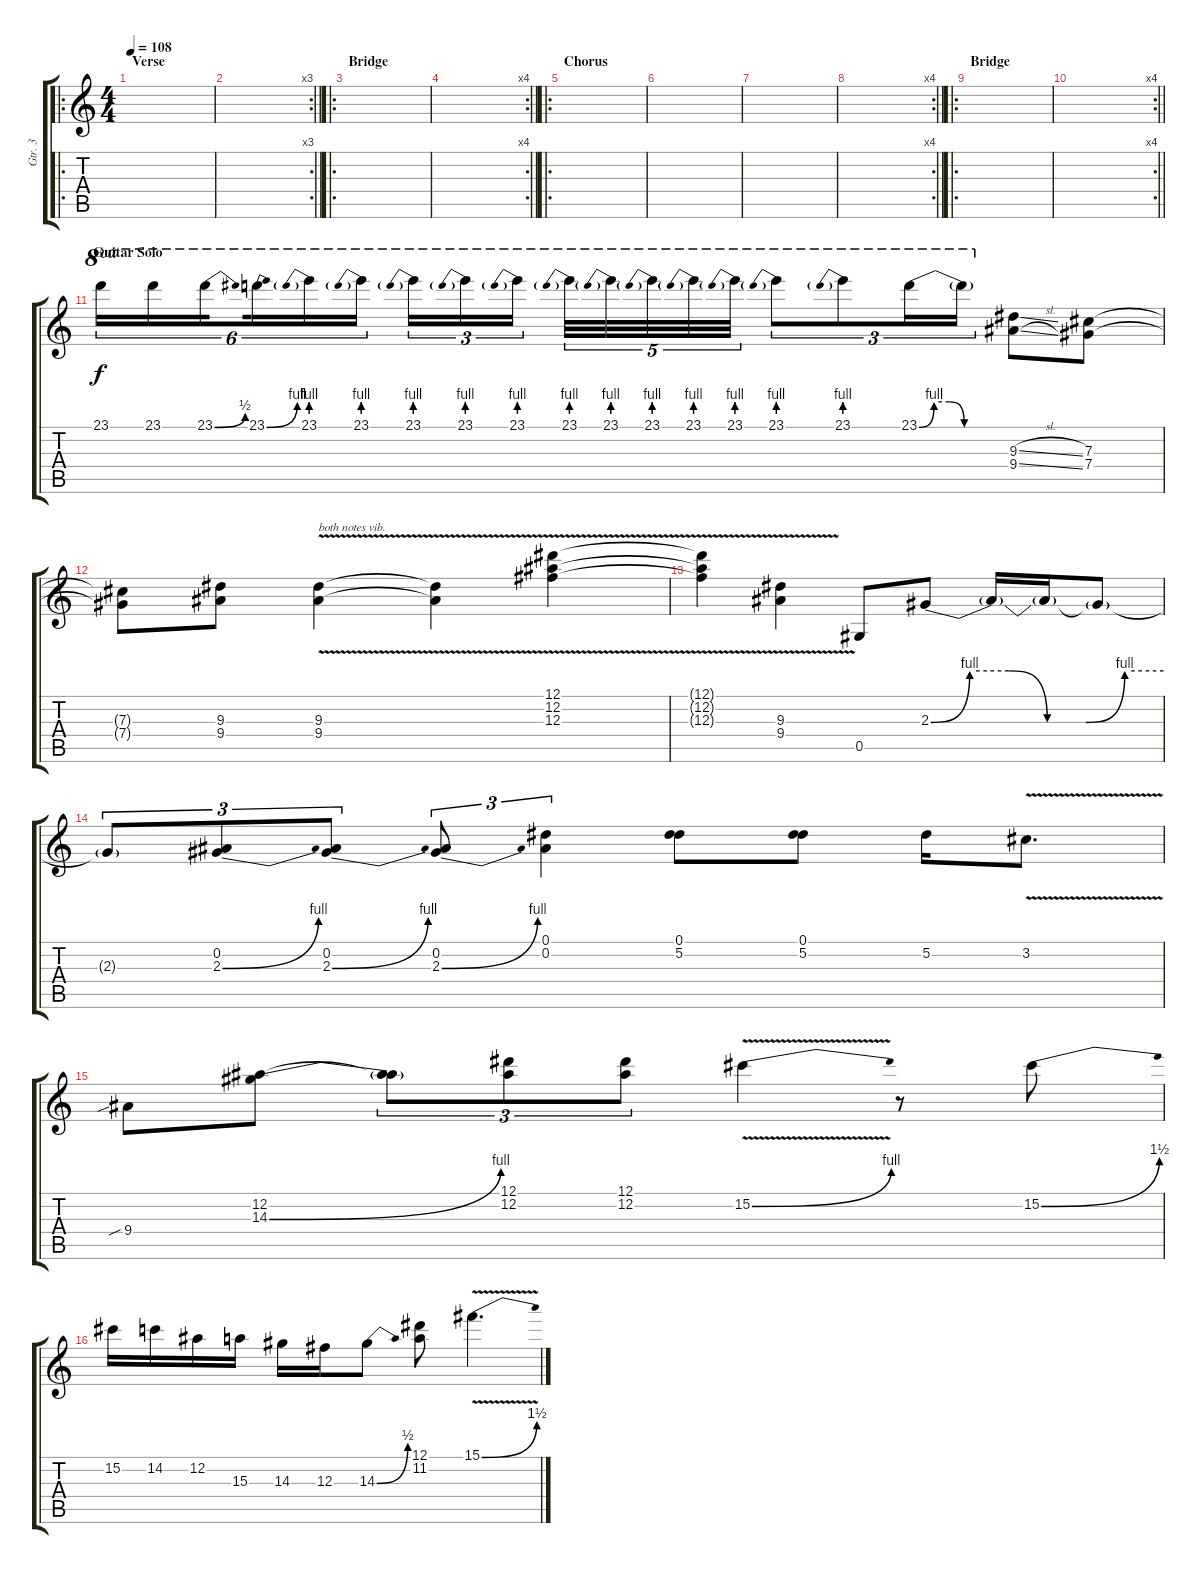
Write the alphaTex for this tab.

\track ("Gtr. 3" "Gtr. 3") {instrument distortionguitar}
\staff {score tabs}
\tuning (Eb4 Bb3 Gb3 Db3 Ab2 Eb2) {hide}
\ro
\ts (4 4)
\section ("" "Verse")
\tempo 108
\clef g2
\ks c
|
\rc 3
\barLineRight lightlight
|
\ro
\section ("" "Bridge")
|
\rc 4
\barLineRight lightlight
|
\ro
\section ("" "Chorus")
|
|
|
\rc 4
\barLineRight lightlight
|
\ro
\section ("" "Bridge")
|
\rc 4
\barLineRight lightlight
|
\section ("" "Guitar Solo")
23.1.16{tu (6 4) ot 8va} 23.1.16{tu (6 4) ot 8va} 23.1{be (bend 0 0 60 2)}.16{tu (6 4) ot 8va beam splitsecondary} 23.1{be (bend 0 0 60 4)}.16{tu (6 4) ot 8va} 23.1{be (prebend 0 4 60 4)}.16{tu (6 4) ot 8va} 23.1{be (prebend 0 4 60 4)}.16{tu (6 4) ot 8va} 23.1{be (prebend 0 4 60 4)}.16{tu (3 2) ot 8va} 23.1{be (prebend 0 4 60 4)}.16{tu (3 2) ot 8va} 23.1{be (prebend 0 4 60 4)}.16{tu (3 2) ot 8va beam splitsecondary} 23.1{be (prebend 0 4 60 4)}.32{tu (5 4) ot 8va} 23.1{be (prebend 0 4 60 4)}.32{tu (5 4) ot 8va} 23.1{be (prebend 0 4 60 4)}.32{tu (5 4) ot 8va} 23.1{be (prebend 0 4 60 4)}.32{tu (5 4) ot 8va} 23.1{be (prebend 0 4 60 4)}.32{tu (5 4) ot 8va} 23.1{be (prebend 0 4 60 4)}.8{tu (3 2) ot 8va} 23.1{be (prebend 0 4 60 4)}.8{tu (3 2) ot 8va} 23.1{be (custom 0 0 10 4 20 4 30 0 60 0)}.16{tu (3 2) ot 8va} 23.1{t}.16{tu (3 2) ot 8va} (9.3{sl} 9.4{sl}).8 (7.3 7.4).8 |
(7.3{t} 7.4{t}).8 (9.3 9.4).8 (9.3{v} 9.4{v}).4{txt "both notes vib."} (9.3{t} 9.4{t}).4 (12.1{v} 12.2{v} 12.3{v}).4 |
(12.1{t} 12.2{t} 12.3{t}).4 (9.3{v} 9.4{v}).4 0.5.8 2.3{be (custom 0 0 10 4 20 4 30 0 40 0 50 4 60 4)}.8 2.3{t}.16 2.3{t}.16 2.3{t}.8 |
2.3{t}.8{tu (3 2)} (0.2 2.3{be (bend 0 0 60 4)}).8{tu (3 2)} (0.2 2.3{be (bend 0 0 60 4)}).8{tu (3 2)} (0.2 2.3{be (bend 0 0 60 4)}).8{tu (3 2)} (0.1 0.2).4{tu (3 2)} (0.1 5.2).8 (0.1 5.2).8 5.2.16 3.2{v}.8{d} |
9.4{sib}.8 (12.2 14.3{be (bend 0 0 60 4)}).8 (12.2{t} 14.3{t}).8{tu (3 2)} (12.1 12.2).8{tu (3 2)} (12.1 12.2).8{tu (3 2)} 15.2{be (bend 0 0 60 4) v}.4 r.8 15.2{be (bend 0 0 60 6)}.8 |
15.2.16 14.2.16 12.2.16 15.3.16 14.3.16 12.3.16 14.3{be (bend 0 0 60 2)}.8 (12.1 11.2).8 15.1{be (bend 0 0 60 6) v}.4{d}
